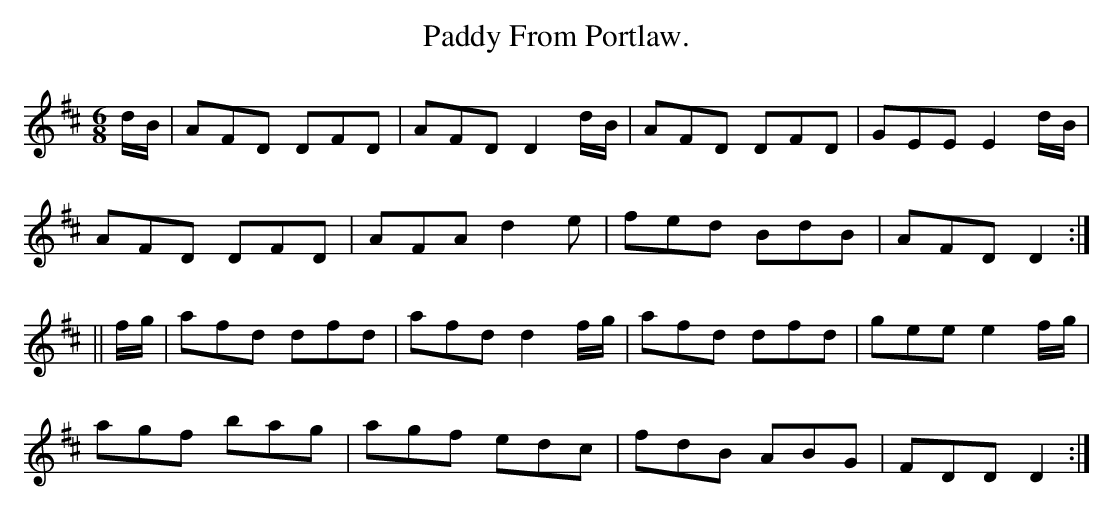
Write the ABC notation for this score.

X:1
T: Paddy From Portlaw.
M: 6/8
K: D
d/B/|AFD DFD|AFD D2 d/B/|AFD DFD|GEE E2 d/B/|
AFD DFD|AFA d2 e|fed BdB|AFD D2:|
||f/g/|afd dfd|afd d2 f/g/|afd dfd|gee e2 f/g/|
agf bag|agf edc|fdB ABG|FDD D2:|
